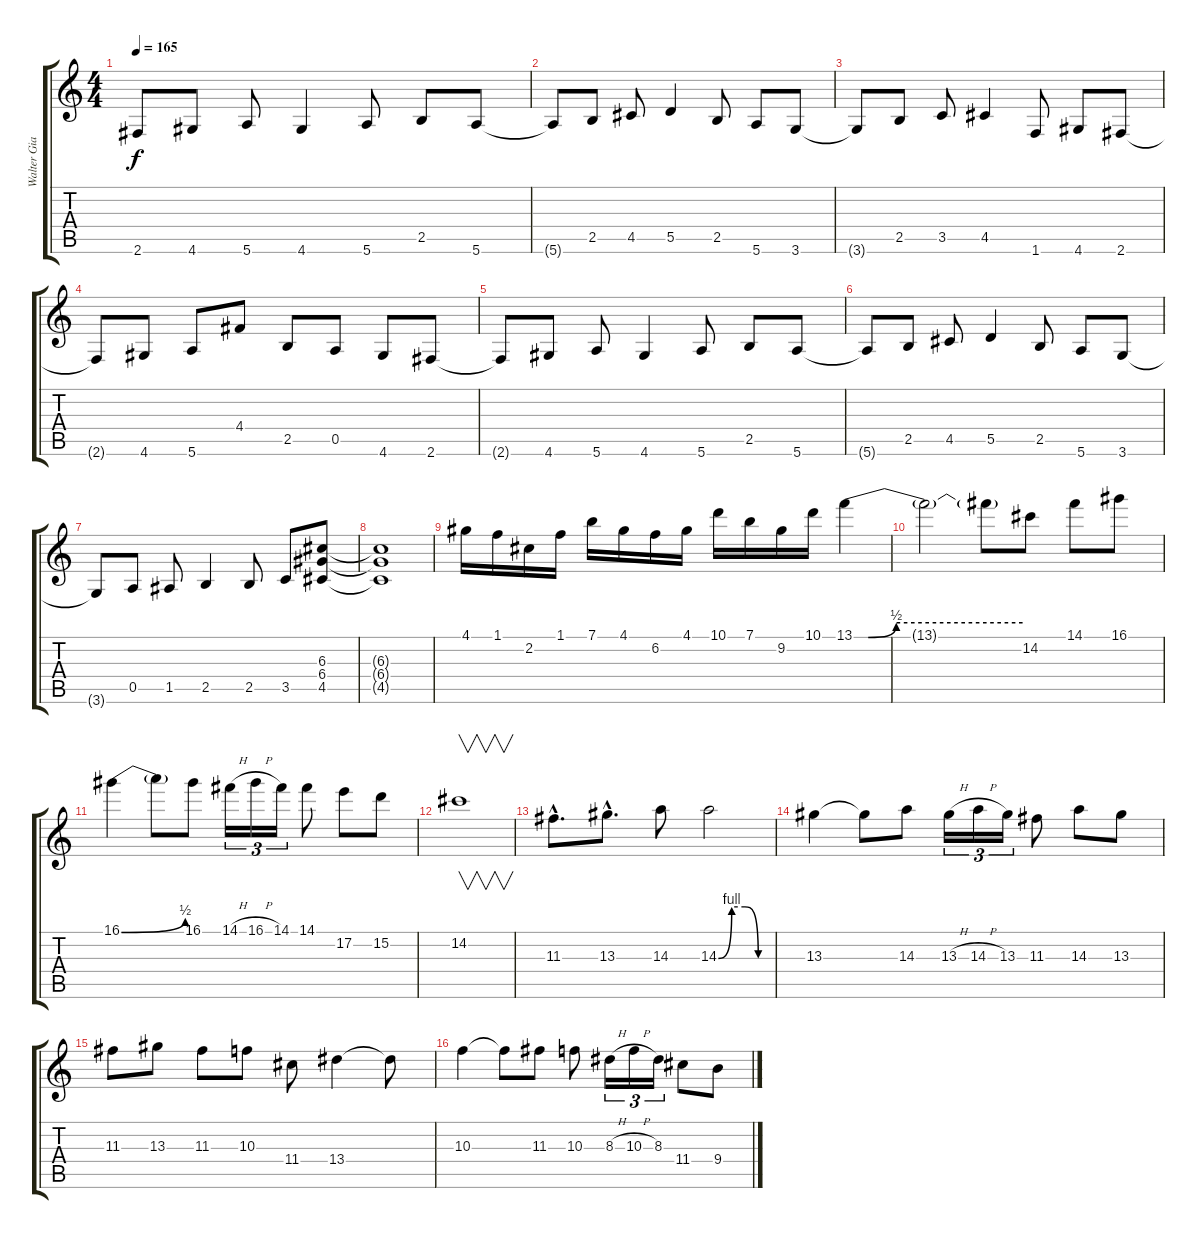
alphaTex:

\track ("Walter Giardino" "Walter Gia") {instrument distortionguitar}
\staff {score tabs}
\tuning (E4 B3 G3 D3 A2 E2) {hide}
\ts (4 4)
\tempo 165
\clef g2
\ks c
2.6{t}.8{dy f} 4.6.8 5.6.8 4.6.4 5.6.8 2.5.8 5.6.8 |
5.6{t}.8 2.5.8 4.5.8 5.5.4 2.5.8 5.6.8 3.6.8 |
3.6{t}.8 2.5.8 3.5.8 4.5.4 1.6.8 4.6.8 2.6.8 |
2.6{t}.8 4.6.8 5.6.8 4.4.8 2.5.8 0.5.8 4.6.8 2.6.8 |
2.6{t}.8 4.6.8 5.6.8 4.6.4 5.6.8 2.5.8 5.6.8 |
5.6{t}.8 2.5.8 4.5.8 5.5.4 2.5.8 5.6.8 3.6.8 |
3.6{t}.8 0.5.8 1.5.8 2.5.4 2.5.8 3.5.8 (6.3 6.4 4.5).8 |
(6.3{t} 6.4{t} 4.5{t}).1 |
4.1.16{volume 16 instrument overdrivenguitar} 1.1.16 2.2.16 1.1.16 7.1.16 4.1.16 6.2.16 4.1.16 10.1.16 7.1.16 9.2.16 10.1.16 13.1{be (custom 0 0 5 0 15 2 60 2)}.4 |
13.1{t}.2 13.1{t}.8 14.2.8 14.1.8 16.1.8 |
16.1{be (bend 0 0 60 2)}.4 16.1{t}.8 16.1.8 14.1{h}.16{tu (3 2)} 16.1{h}.16{tu (3 2)} 14.1.16{tu (3 2)} 14.1.8 17.2.8 15.2.8 |
14.2.1{v} |
11.3{hac}.8{d} 13.3{hac}.8{d} 14.3.8 14.3{be (custom 0 0 15 4 30 4 45 0 60 0)}.2 |
13.3.4 13.3{t}.8 14.3.8 13.3{h}.16{tu (3 2)} 14.3{h}.16{tu (3 2)} 13.3.16{tu (3 2)} 11.3.8 14.3.8 13.3.8 |
11.3.8 13.3.8 11.3.8 10.3.8 11.4.8 13.4.4 13.4{t}.8 |
10.3.4 10.3{t}.8 11.3.8 10.3.8 8.3{h}.16{tu (3 2)} 10.3{h}.16{tu (3 2)} 8.3.16{tu (3 2)} 11.4.8 9.4.8
